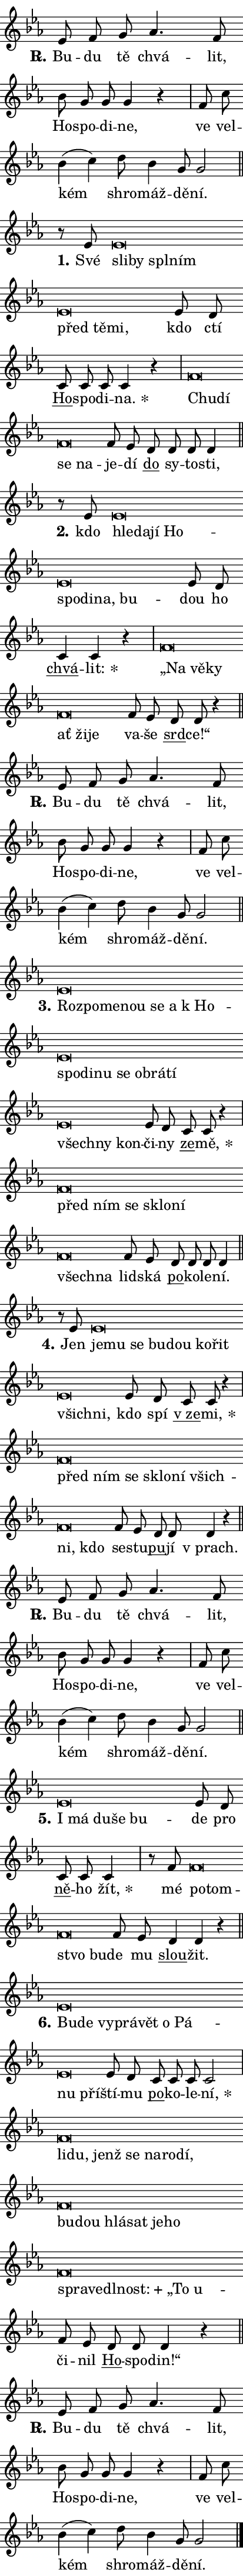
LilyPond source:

\version "2.22.1"
\header { tagline = "" }
\paper {
  indent = 0\cm
  top-margin = 0\cm
  right-margin = 0\cm
  bottom-margin = 0\cm
  left-margin = 0\cm
  paper-width = 7\cm
  page-breaking = #ly:one-page-breaking
  system-system-spacing.basic-distance = #11
  score-system-spacing.basic-distance = #11.3
  ragged-last = ##f
}


%% Author: Thomas Morley
%% https://lists.gnu.org/archive/html/lilypond-user/2020-05/msg00002.html
#(define (line-position grob)
"Returns position of @var[grob} in current system:
   @code{'start}, if at first time-step
   @code{'end}, if at last time-step
   @code{'middle} otherwise
"
  (let* ((col (ly:item-get-column grob))
         (ln (ly:grob-object col 'left-neighbor))
         (rn (ly:grob-object col 'right-neighbor))
         (col-to-check-left (if (ly:grob? ln) ln col))
         (col-to-check-right (if (ly:grob? rn) rn col))
         (break-dir-left
           (and
             (ly:grob-property col-to-check-left 'non-musical #f)
             (ly:item-break-dir col-to-check-left)))
         (break-dir-right
           (and
             (ly:grob-property col-to-check-right 'non-musical #f)
             (ly:item-break-dir col-to-check-right))))
        (cond ((eqv? 1 break-dir-left) 'start)
              ((eqv? -1 break-dir-right) 'end)
              (else 'middle))))

#(define (tranparent-at-line-position vctor)
  (lambda (grob)
  "Relying on @code{line-position} select the relevant enry from @var{vctor}.
Used to determine transparency,"
    (case (line-position grob)
      ((end) (not (vector-ref vctor 0)))
      ((middle) (not (vector-ref vctor 1)))
      ((start) (not (vector-ref vctor 2))))))

noteHeadBreakVisibility =
#(define-music-function (break-visibility)(vector?)
"Makes @code{NoteHead}s transparent relying on @var{break-visibility}"
#{
  \override NoteHead.transparent =
    #(tranparent-at-line-position break-visibility)
#})

#(define delete-ledgers-for-transparent-note-heads
  (lambda (grob)
    "Reads whether a @code{NoteHead} is transparent.
If so this @code{NoteHead} is removed from @code{'note-heads} from
@var{grob}, which is supposed to be @code{LedgerLineSpanner}.
As a result ledgers are not printed for this @code{NoteHead}"
    (let* ((nhds-array (ly:grob-object grob 'note-heads))
           (nhds-list
             (if (ly:grob-array? nhds-array)
                 (ly:grob-array->list nhds-array)
                 '()))
           ;; Relies on the transparent-property being done before
           ;; Staff.LedgerLineSpanner.after-line-breaking is executed.
           ;; This is fragile ...
           (to-keep
             (remove
               (lambda (nhd)
                 (ly:grob-property nhd 'transparent #f))
               nhds-list)))
      ;; TODO find a better method to iterate over grob-arrays, similiar
      ;; to filter/remove etc for lists
      ;; For now rebuilt from scratch
      (set! (ly:grob-object grob 'note-heads)  '())
      (for-each
        (lambda (nhd)
          (ly:pointer-group-interface::add-grob grob 'note-heads nhd))
        to-keep))))

hideNotes = {
  \noteHeadBreakVisibility #begin-of-line-visible
}
unHideNotes = {
  \noteHeadBreakVisibility #all-visible
}

% work-around for resetting accidentals
% https://lilypond.org/doc/v2.23/Documentation/notation/displaying-rhythms#unmetered-music
cadenzaMeasure = {
  \cadenzaOff
  \partial 1024 s1024
  \cadenzaOn
}

#(define-markup-command (accent layout props text) (markup?)
  "Underline accented syllable"
  (interpret-markup layout props
    #{\markup \override #'(offset . 4.3) \underline { #text }#}))

responsum = \markup \concat {
  "R" \hspace #-1.05 \path #0.1 #'((moveto 0 0.07) (lineto 0.9 0.8)) \hspace #0.05 "."
}

\layout {
    \context {
        \Staff
        \remove "Time_signature_engraver"
        \override LedgerLineSpanner.after-line-breaking = #delete-ledgers-for-transparent-note-heads
    }
    \context {
        \Voice {
            \override NoteHead.output-attributes = #'((class . "notehead"))
            \override Hairpin.height = #0.55
        }
    }
    \context {
        \Lyrics {
            \override StanzaNumber.output-attributes = #'((class . "stanzanumber"))
            \override LyricSpace.minimum-distance = #0.9
            \override LyricText.font-name = #"TeX Gyre Schola"
            \override LyricText.font-size = 1
            \override StanzaNumber.font-name = #"TeX Gyre Schola Bold"
            \override StanzaNumber.font-size = 1
        }
    }
}

% magnetic-lyrics.ily
%
%   written by
%     Jean Abou Samra <jean@abou-samra.fr>
%     Werner Lemberg <wl@gnu.org>
%
%   adapted by
%     Jiri Hon <jiri.hon@gmail.com>
%
% Version 2022-Apr-15

% https://www.mail-archive.com/lilypond-user@gnu.org/msg149350.html

#(define (Left_hyphen_pointer_engraver context)
   "Collect syllable-hyphen-syllable occurrences in lyrics and store
them in properties.  This engraver only looks to the left.  For
example, if the lyrics input is @code{foo -- bar}, it does the
following.

@itemize @bullet
@item
Set the @code{text} property of the @code{LyricHyphen} grob between
@q{foo} and @q{bar} to @code{foo}.

@item
Set the @code{left-hyphen} property of the @code{LyricText} grob with
text @q{foo} to the @code{LyricHyphen} grob between @q{foo} and
@q{bar}.
@end itemize

Use this auxiliary engraver in combination with the
@code{lyric-@/text::@/apply-@/magnetic-@/offset!} hook."
   (let ((hyphen #f)
         (text #f))
     (make-engraver
      (acknowledgers
       ((lyric-syllable-interface engraver grob source-engraver)
        (set! text grob)))
      (end-acknowledgers
       ((lyric-hyphen-interface engraver grob source-engraver)
        ;(when (not (grob::has-interface grob 'lyric-space-interface))
          (set! hyphen grob)));)
      ((stop-translation-timestep engraver)
       (when (and text hyphen)
         (ly:grob-set-object! text 'left-hyphen hyphen))
       (set! text #f)
       (set! hyphen #f)))))

#(define (lyric-text::apply-magnetic-offset! grob)
   "If the space between two syllables is less than the value in
property @code{LyricText@/.details@/.squash-threshold}, move the right
syllable to the left so that it gets concatenated with the left
syllable.

Use this function as a hook for
@code{LyricText@/.after-@/line-@/breaking} if the
@code{Left_@/hyphen_@/pointer_@/engraver} is active."
   (let ((hyphen (ly:grob-object grob 'left-hyphen #f)))
     (when hyphen
       (let ((left-text (ly:spanner-bound hyphen LEFT)))
         (when (grob::has-interface left-text 'lyric-syllable-interface)
           (let* ((common (ly:grob-common-refpoint grob left-text X))
                  (this-x-ext (ly:grob-extent grob common X))
                  (left-x-ext
                   (begin
                     ;; Trigger magnetism for left-text.
                     (ly:grob-property left-text 'after-line-breaking)
                     (ly:grob-extent left-text common X)))
                  ;; `delta` is the gap width between two syllables.
                  (delta (- (interval-start this-x-ext)
                            (interval-end left-x-ext)))
                  (details (ly:grob-property grob 'details))
                  (threshold (assoc-get 'squash-threshold details 0.2)))
             (when (< delta threshold)
               (let* (;; We have to manipulate the input text so that
                      ;; ligatures crossing syllable boundaries are not
                      ;; disabled.  For languages based on the Latin
                      ;; script this is essentially a beautification.
                      ;; However, for non-Western scripts it can be a
                      ;; necessity.
                      (lt (ly:grob-property left-text 'text))
                      (rt (ly:grob-property grob 'text))
                      (is-space (grob::has-interface hyphen 'lyric-space-interface))
                      (space (if is-space " " ""))
                      (space-markup (grob-interpret-markup grob " "))
                      (space-size (interval-length (ly:stencil-extent space-markup X)))
                      (extra-delta (if is-space space-size 0))
                      ;; Append new syllable.
                      (ltrt-space (if (and (string? lt) (string? rt))
                                (string-append lt space rt)
                                (make-concat-markup (list lt space rt))))
                      ;; Right-align `ltrt` to the right side.
                      (ltrt-space-markup (grob-interpret-markup
                               grob
                               (make-translate-markup
                                (cons (interval-length this-x-ext) 0)
                                (make-right-align-markup ltrt-space)))))
                 (begin
                   ;; Don't print `left-text`.
                   (ly:grob-set-property! left-text 'stencil #f)
                   ;; Set text and stencil (which holds all collected
                   ;; syllables so far) and shift it to the left.
                   (ly:grob-set-property! grob 'text ltrt-space)
                   (ly:grob-set-property! grob 'stencil ltrt-space-markup)
                   (ly:grob-translate-axis! grob (- (- delta extra-delta)) X))))))))))


#(define (lyric-hyphen::displace-bounds-first grob)
   ;; Make very sure this callback isn't triggered too early.
   (let ((left (ly:spanner-bound grob LEFT))
         (right (ly:spanner-bound grob RIGHT)))
     (ly:grob-property left 'after-line-breaking)
     (ly:grob-property right 'after-line-breaking)
     (ly:lyric-hyphen::print grob)))

squashThreshold = #0.4

\layout {
  \context {
    \Lyrics
    \consists #Left_hyphen_pointer_engraver
    \override LyricText.after-line-breaking =
      #lyric-text::apply-magnetic-offset!
    \override LyricHyphen.stencil = #lyric-hyphen::displace-bounds-first
    \override LyricText.details.squash-threshold = \squashThreshold
    \override LyricHyphen.minimum-distance = 0
    \override LyricHyphen.minimum-length = \squashThreshold
  }
}

squash = \override LyricText.details.squash-threshold = 9999
unSquash = \override LyricText.details.squash-threshold = \squashThreshold

left = \override LyricText.self-alignment-X = #LEFT
unLeft = \revert LyricText.self-alignment-X

starOffset = #(lambda (grob) 
                (let ((x_offset (ly:self-alignment-interface::aligned-on-x-parent grob)))
                  (if (= x_offset 0) 0 (+ x_offset 1.2))))

star = #(define-music-function (syllable)(string?)
"Append star separator at the end of a syllable"
#{
  \once \override LyricText.X-offset = #starOffset
  \lyricmode { \markup {
    #syllable
    \override #'((font-name . "TeX Gyre Schola Bold")) \hspace #0.2 \lower #0.65 \larger "*"
  } }
#})

starAccent = #(define-music-function (syllable)(string?)
"Append star separator at the end of a syllable and make accent"
#{
  \once \override LyricText.X-offset = #starOffset
  \lyricmode { \markup {
    \accent #syllable
    \override #'((font-name . "TeX Gyre Schola Bold")) \hspace #0.2 \lower #0.65 \larger "*"
  } }
#})

breath = #(define-music-function (syllable)(string?)
"Append breathing indicator at the end of a syllable"
#{
  \lyricmode { \markup { #syllable "+" } }
#})

optionalBreath = #(define-music-function (syllable)(string?)
"Append optional breathing indicator at the end of a syllable"
#{
  \lyricmode { \markup { #syllable "(+)" } }
#})


\score {
    <<
        \new Voice = "melody" { \cadenzaOn \key es \major \relative { es'8 f g as4. f8 \bar "" bes g g g4 r \cadenzaMeasure \bar "|" f8 c' \bar "" bes4( c) \bar "" d8 bes4 g8 g2 \cadenzaMeasure \bar "||" \break } }
        \new Lyrics \lyricsto "melody" { \lyricmode { \set stanza = \responsum
Bu -- du tě chvá -- lit, Ho -- spo -- di -- ne, ve vel -- kém shro -- máž -- dě -- ní. } }
    >>
    \layout {}
}

\score {
    <<
        \new Voice = "melody" { \cadenzaOn \key es \major \relative { r8 es'8 es\breve*1/16 \hideNotes \breve*1/16 \bar "" \breve*1/16 \bar "" \breve*1/16 \bar "" \breve*1/16 \bar "" \breve*1/16 \breve*1/16 \bar "" \unHideNotes es8 d \bar "" c c c c4 r \cadenzaMeasure \bar "|" f\breve*1/16 \hideNotes \breve*1/16 \bar "" \breve*1/16 \breve*1/16 \bar "" \unHideNotes f8 es \bar "" d d d d4 \cadenzaMeasure \bar "||" \break } }
        \new Lyrics \lyricsto "melody" { \lyricmode { \set stanza = "1."
Své \left sli -- \squash by spl -- ním před tě -- mi, \unLeft \unSquash kdo ctí \markup \accent Ho -- spo -- di -- \star na. \left Chu -- \squash dí se na -- \unLeft \unSquash je -- dí \markup \accent do sy -- to -- sti, } }
    >>
    \layout {}
}

\score {
    <<
        \new Voice = "melody" { \cadenzaOn \key es \major \relative { r8 es'8 es\breve*1/16 \hideNotes \breve*1/16 \bar "" \breve*1/16 \bar "" \breve*1/16 \bar "" \breve*1/16 \bar "" \breve*1/16 \bar "" \breve*1/16 \breve*1/16 \bar "" \unHideNotes es8 d \bar "" c4 c r \cadenzaMeasure \bar "|" f\breve*1/16 \hideNotes \breve*1/16 \bar "" \breve*1/16 \bar "" \breve*1/16 \bar "" \breve*1/16 \breve*1/16 \bar "" \unHideNotes f8 es \bar "" d8 d r4 \cadenzaMeasure \bar "||" \break } }
        \new Lyrics \lyricsto "melody" { \lyricmode { \set stanza = "2."
kdo \left hle -- \squash da -- jí Ho -- spo -- di -- na, bu -- \unLeft \unSquash dou ho \markup \accent chvá -- \star lit: \left „Na \squash vě -- ky ať ži -- je \unLeft \unSquash va -- še \markup \accent srd -- ce!“ } }
    >>
    \layout {}
}

\score {
    <<
        \new Voice = "melody" { \cadenzaOn \key es \major \relative { es'8 f g as4. f8 \bar "" bes g g g4 r \cadenzaMeasure \bar "|" f8 c' \bar "" bes4( c) \bar "" d8 bes4 g8 g2 \cadenzaMeasure \bar "||" \break } }
        \new Lyrics \lyricsto "melody" { \lyricmode { \set stanza = \responsum
Bu -- du tě chvá -- lit, Ho -- spo -- di -- ne, ve vel -- kém shro -- máž -- dě -- ní. } }
    >>
    \layout {}
}

\score {
    <<
        \new Voice = "melody" { \cadenzaOn \key es \major \relative { es'\breve*1/16 \hideNotes \breve*1/16 \bar "" \breve*1/16 \bar "" \breve*1/16 \bar "" \breve*1/16 \bar "" \breve*1/16 \bar "" \breve*1/16 \bar "" \breve*1/16 \bar "" \breve*1/16 \bar "" \breve*1/16 \bar "" \breve*1/16 \bar "" \breve*1/16 \bar "" \breve*1/16 \bar "" \breve*1/16 \bar "" \breve*1/16 \bar "" \breve*1/16 \breve*1/16 \bar "" \unHideNotes es8 d \bar "" c8 c r4 \cadenzaMeasure \bar "|" f\breve*1/16 \hideNotes \breve*1/16 \bar "" \breve*1/16 \bar "" \breve*1/16 \bar "" \breve*1/16 \bar "" \breve*1/16 \breve*1/16 \bar "" \unHideNotes f8 es \bar "" d d d d4 \cadenzaMeasure \bar "||" \break } }
        \new Lyrics \lyricsto "melody" { \lyricmode { \set stanza = "3."
\left Roz -- \squash po -- me -- nou se a "k Ho" -- spo -- di -- nu se ob -- rá -- tí všech -- ny kon -- \unLeft \unSquash či -- ny \markup \accent ze -- \star mě, \left před \squash ním se sklo -- ní všech -- na \unLeft \unSquash lid -- ská \markup \accent po -- ko -- le -- ní. } }
    >>
    \layout {}
}

\score {
    <<
        \new Voice = "melody" { \cadenzaOn \key es \major \relative { r8 es'8 es\breve*1/16 \hideNotes \breve*1/16 \bar "" \breve*1/16 \bar "" \breve*1/16 \bar "" \breve*1/16 \bar "" \breve*1/16 \bar "" \breve*1/16 \bar "" \breve*1/16 \breve*1/16 \bar "" \unHideNotes es8 d \bar "" c8 c r4 \cadenzaMeasure \bar "|" f\breve*1/16 \hideNotes \breve*1/16 \bar "" \breve*1/16 \bar "" \breve*1/16 \bar "" \breve*1/16 \bar "" \breve*1/16 \bar "" \breve*1/16 \breve*1/16 \bar "" \unHideNotes f8 es \bar "" d d d4 r \cadenzaMeasure \bar "||" \break } }
        \new Lyrics \lyricsto "melody" { \lyricmode { \set stanza = "4."
Jen \left je -- \squash mu se bu -- dou ko -- řit všich -- ni, \unLeft \unSquash kdo spí \markup \accent "v ze" -- \star mi, \left před \squash ním se sklo -- ní všich -- ni, kdo \unLeft \unSquash se -- stu -- \markup \accent pu -- jí "v prach." } }
    >>
    \layout {}
}

\score {
    <<
        \new Voice = "melody" { \cadenzaOn \key es \major \relative { es'8 f g as4. f8 \bar "" bes g g g4 r \cadenzaMeasure \bar "|" f8 c' \bar "" bes4( c) \bar "" d8 bes4 g8 g2 \cadenzaMeasure \bar "||" \break } }
        \new Lyrics \lyricsto "melody" { \lyricmode { \set stanza = \responsum
Bu -- du tě chvá -- lit, Ho -- spo -- di -- ne, ve vel -- kém shro -- máž -- dě -- ní. } }
    >>
    \layout {}
}

\score {
    <<
        \new Voice = "melody" { \cadenzaOn \key es \major \relative { es'\breve*1/16 \hideNotes \breve*1/16 \bar "" \breve*1/16 \bar "" \breve*1/16 \breve*1/16 \bar "" \unHideNotes es8 d \bar "" c c c4 \cadenzaMeasure \bar "|" r8 f8 f\breve*1/16 \hideNotes \breve*1/16 \bar "" \breve*1/16 \breve*1/16 \bar "" \unHideNotes f8 es \bar "" d4 d r \cadenzaMeasure \bar "||" \break } }
        \new Lyrics \lyricsto "melody" { \lyricmode { \set stanza = "5."
\left I \squash má du -- še bu -- \unLeft \unSquash de pro \markup \accent ně -- ho \star žít, mé \left po -- \squash tom -- stvo bu -- \unLeft \unSquash de mu \markup \accent slou -- žit. } }
    >>
    \layout {}
}

\score {
    <<
        \new Voice = "melody" { \cadenzaOn \key es \major \relative { es'\breve*1/16 \hideNotes \breve*1/16 \bar "" \breve*1/16 \bar "" \breve*1/16 \bar "" \breve*1/16 \bar "" \breve*1/16 \bar "" \breve*1/16 \bar "" \breve*1/16 \breve*1/16 \bar "" \unHideNotes es8 d \bar "" c c c c2 \cadenzaMeasure \bar "|" f\breve*1/16 \hideNotes \breve*1/16 \bar "" \breve*1/16 \bar "" \breve*1/16 \bar "" \breve*1/16 \bar "" \breve*1/16 \bar "" \breve*1/16 \bar "" \breve*1/16 \bar "" \breve*1/16 \bar "" \breve*1/16 \bar "" \breve*1/16 \bar "" \breve*1/16 \bar "" \breve*1/16 \bar "" \breve*1/16 \bar "" \breve*1/16 \bar "" \breve*1/16 \bar "" \breve*1/16 \bar "" \breve*1/16 \breve*1/16 \bar "" \unHideNotes f8 es \bar "" d d d4 r \cadenzaMeasure \bar "||" \break } }
        \new Lyrics \lyricsto "melody" { \lyricmode { \set stanza = "6."
\left Bu -- \squash de vy -- prá -- vět o Pá -- nu pří -- \unLeft \unSquash ští -- mu \markup \accent po -- ko -- le -- \star ní, \left li -- \squash du, jenž se na -- ro -- dí, bu -- dou hlá -- sat je -- ho spra -- ve -- dl -- \breath "nost:" „To u -- \unLeft \unSquash či -- nil \markup \accent Ho -- spo -- din!“ } }
    >>
    \layout {}
}

\score {
    <<
        \new Voice = "melody" { \cadenzaOn \key es \major \relative { es'8 f g as4. f8 \bar "" bes g g g4 r \cadenzaMeasure \bar "|" f8 c' \bar "" bes4( c) \bar "" d8 bes4 g8 g2 \cadenzaMeasure \bar "||" \break } \bar "|." }
        \new Lyrics \lyricsto "melody" { \lyricmode { \set stanza = \responsum
Bu -- du tě chvá -- lit, Ho -- spo -- di -- ne, ve vel -- kém shro -- máž -- dě -- ní. } }
    >>
    \layout {}
}
